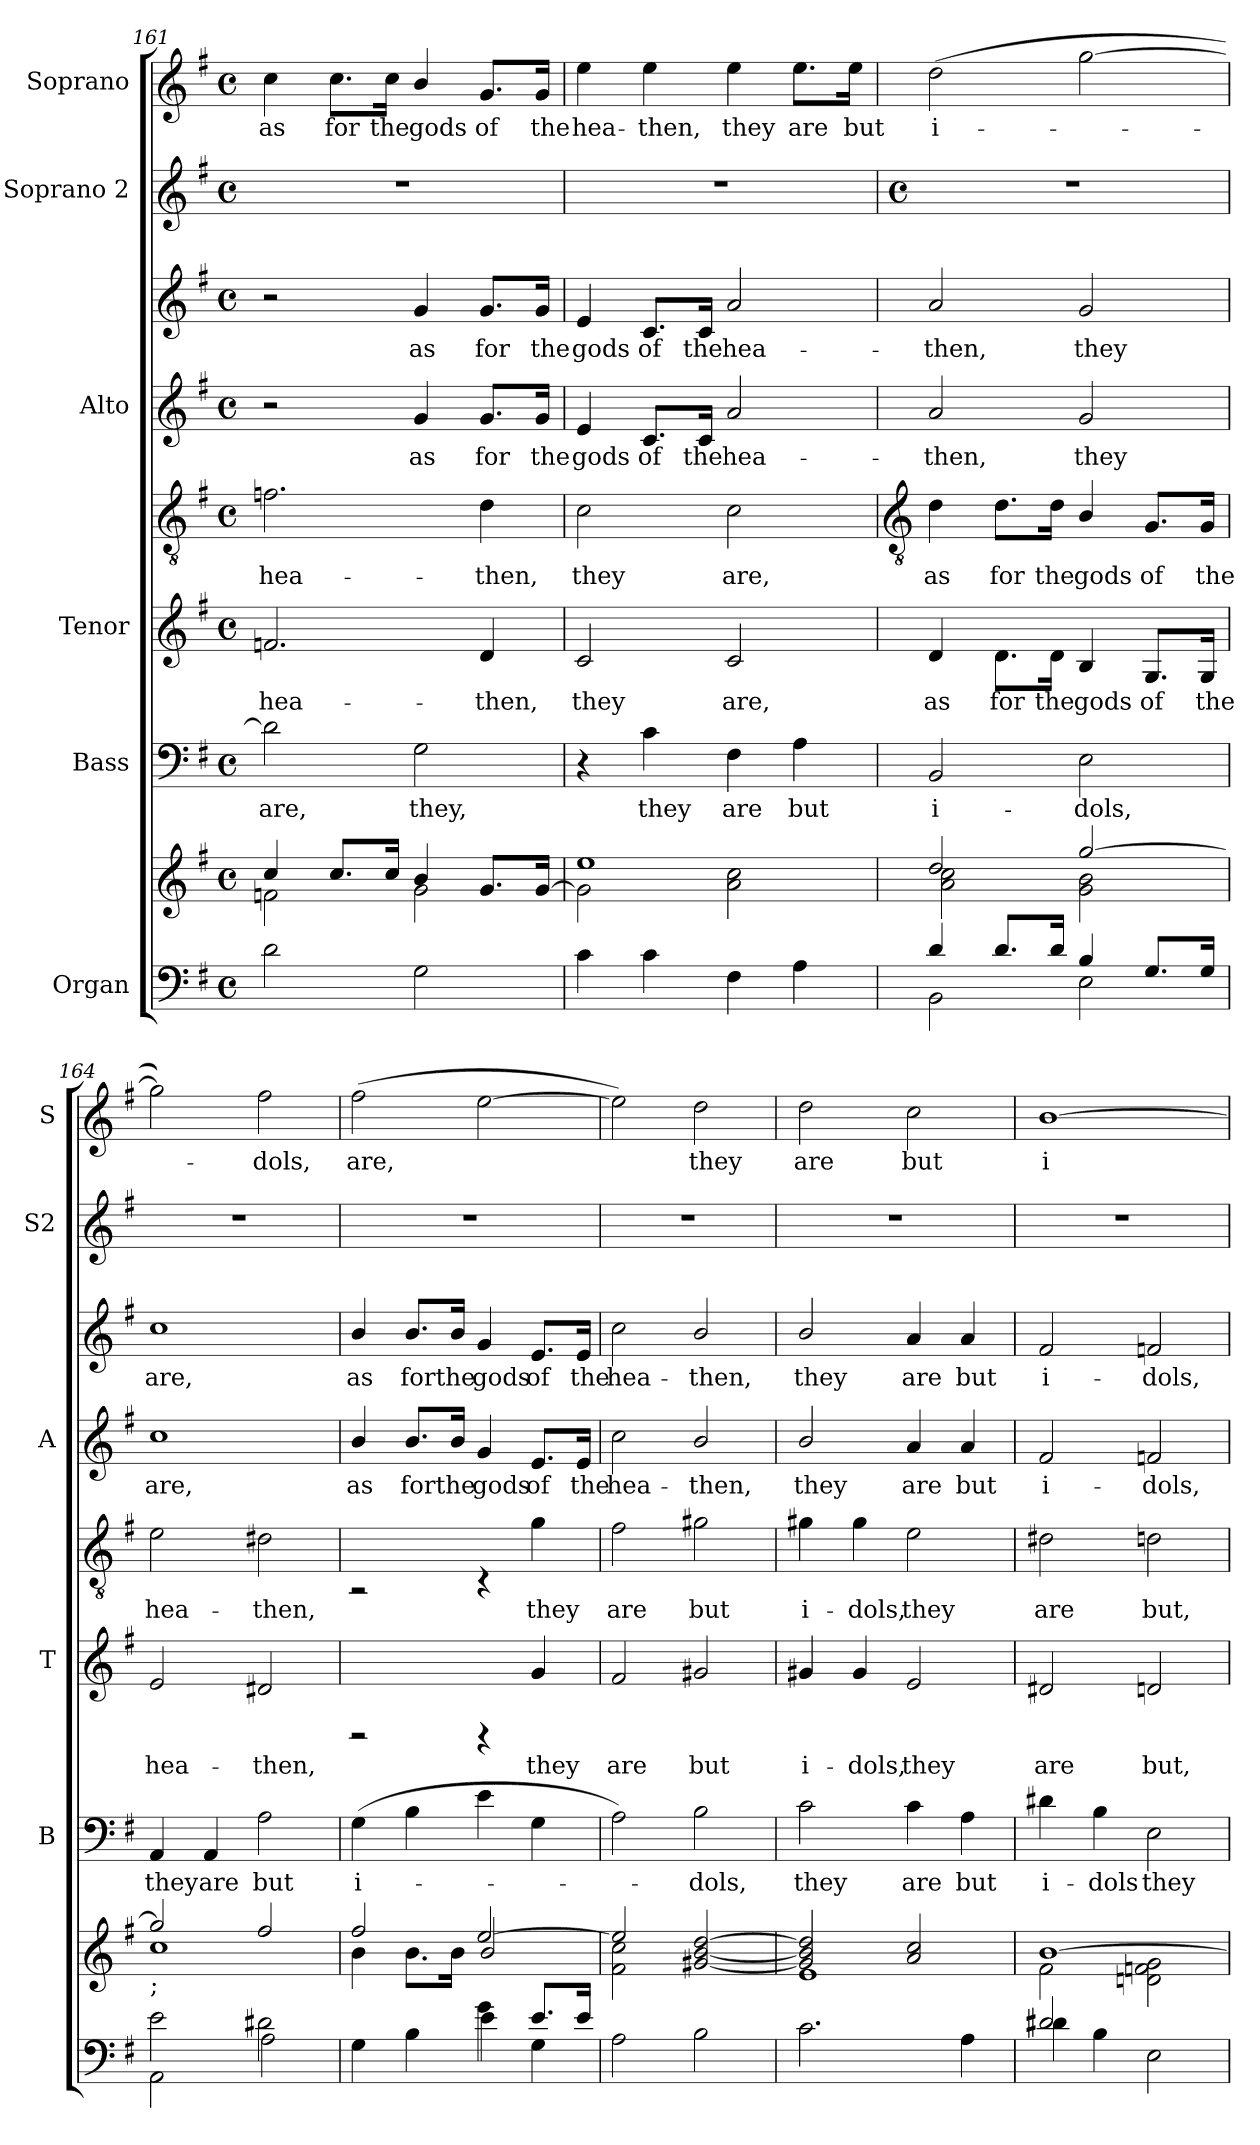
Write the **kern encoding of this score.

**kern	**kern	**kern	**text	**kern	**text	**kern	**text	**kern	**text	**kern	**text	**kern	**kern	**text
*part6	*part6	*part5	*part5	*part4	*part4	*part4	*part4	*part3	*part3	*part3	*part3	*part2	*part1	*part1
*staff9	*staff8	*staff7	*staff7	*staff6	*staff6	*staff5	*staff5	*staff4	*staff4	*staff3	*staff3	*staff2	*staff1	*staff1
*I"Organ	*	*I"Bass	*	*I"Tenor	*	*	*	*I"Alto	*	*	*	*I"Soprano 2	*I"Soprano	*
*	*	*I'B	*	*I'T	*	*	*	*I'A	*	*	*	*I'S2	*I'S	*
*clefF4	*clefG2	*clefF4	*	*	*	*clefGv2	*	*clefG2	*	*clefG2	*	*clefG2	*clefG2	*
*k[f#]	*k[f#]	*k[f#]	*	*k[f#]	*	*k[f#]	*	*k[f#]	*	*k[f#]	*	*k[f#]	*k[f#]	*
*G:	*G:	*G:	*	*G:	*	*G:	*	*G:	*	*G:	*	*G:	*G:	*
*M4/4	*M4/4	*M4/4	*	*M4/4	*	*M4/4	*	*M4/4	*	*M4/4	*	*M4/4	*M4/4	*
*met(c)	*met(c)	*met(c)	*	*met(c)	*	*met(c)	*	*met(c)	*	*met(c)	*	*met(c)	*met(c)	*
=161	=161	=161	=161	=161	=161	=161	=161	=161	=161	=161	=161	=161	=161	=161
*	*^	*	*	*	*	*	*	*	*	*	*	*	*	*
!	!	!	!	!LO:LY:b	!	!LO:LY:b	!	!LO:LY:b	!	!	!	!	!	!	!LO:LY:b
2d\	4cc/	2fn\	2d]	are,	2.fn	hea-	2.fn	hea-	2r	.	2r	.	1r	4cc	as
!	!	!	!	!	!	!	!	!	!	!	!	!	!	!	!LO:LY:b
.	8.cc/L	.	.	.	.	.	.	.	.	.	.	.	.	8.cc\L	for
!	!	!	!	!	!	!	!	!	!	!	!	!	!	!	!LO:LY:b
.	16cc/J	.	.	.	.	.	.	.	.	.	.	.	.	16cc\Jk	the
!	!	!	!	!LO:LY:b	!	!	!	!	!	!LO:LY:b	!	!LO:LY:b	!	!	!LO:LY:b
2G\	4b/	2g\	2G	they,	.	.	.	.	4g	as	4g	as	.	4b/	gods
!	!	!	!	!	!	!LO:LY:b	!	!LO:LY:b	!	!LO:LY:b	!	!LO:LY:b	!	!	!LO:LY:b
.	8.g/L	.	.	.	4d	-then,	4d	-then,	8.g/L	for	8.g/L	for	.	8.g/L	of
!	!	!	!	!	!	!	!	!	!	!LO:LY:b	!	!LO:LY:b	!	!	!LO:LY:b
.	[16g/J	.	.	.	.	.	.	.	16g/Jk	the	16g/Jk	the	.	16g/Jk	the
=162	=162	=162	=162	=162	=162	=162	=162	=162	=162	=162	=162	=162	=162	=162	=162
!	!	!	!	!	!	!LO:LY:b	!	!LO:LY:b	!	!LO:LY:b	!	!LO:LY:b	!	!	!LO:LY:b
4c	2g\]	1ee\	4r	.	2c	they	2c	they	4e	gods	4e	gods	1r	4ee	hea-
!	!	!	!	!LO:LY:b	!	!	!	!	!	!LO:LY:b	!	!LO:LY:b	!	!	!LO:LY:b
4c	.	.	4c	they	.	.	.	.	8.c/L	of	8.c/L	of	.	4ee	-then,
!	!	!	!	!	!	!	!	!	!	!LO:LY:b	!	!LO:LY:b	!	!	!
.	.	.	.	.	.	.	.	.	16c/Jk	the	16c/Jk	the	.	.	.
!	!	!	!	!LO:LY:b	!	!LO:LY:b	!	!LO:LY:b	!	!LO:LY:b	!	!LO:LY:b	!	!	!LO:LY:b
4F#\	2a\ 2cc\	.	4F#	are	2c	are,	2c	are,	2a	hea-	2a	hea-	.	4ee	they
!	!	!	!	!LO:LY:b	!	!	!	!	!	!	!	!	!	!	!LO:LY:b
4A\	.	.	4A	but	.	.	.	.	.	.	.	.	.	8.ee\L	are
!	!	!	!	!	!	!	!	!	!	!	!	!	!	!	!LO:LY:b
.	.	.	.	.	.	.	.	.	.	.	.	.	.	16ee\Jk	but
!!LO:LB:g=z
=163	=163	=163	=163	=163	=163	=163	=163	=163	=163	=163	=163	=163	=163	=163	=163
*	*	*	*	*	*	*	*clefGv2	*	*	*	*	*	*	*	*
*	*	*	*	*	*	*	*	*	*	*	*	*	*M4/4	*	*
*	*	*	*	*	*	*	*	*	*	*	*	*	*met(c)	*	*
*^	*	*	*	*	*	*	*	*	*	*	*	*	*	*	*
!	!	!	!	!	!LO:LY:b	!	!LO:LY:b	!	!LO:LY:b	!	!LO:LY:b	!	!LO:LY:b	!	!	!LO:LY:b
4d/	2BB\	2dd/	2a\ 2cc\	2BB	i-	4d	as	4d	as	2a	-then,	2a	-then,	1r	(>2dd	i-
!	!	!	!	!	!	!	!LO:LY:b	!	!LO:LY:b	!	!	!	!	!	!	!
8.d/L	.	.	.	.	.	8.d\L	for	8.d\L	for	.	.	.	.	.	.	.
!	!	!	!	!	!	!	!LO:LY:b	!	!LO:LY:b	!	!	!	!	!	!	!
16d/J	.	.	.	.	.	16d\Jk	the	16d\Jk	the	.	.	.	.	.	.	.
!	!	!	!	!	!LO:LY:b	!	!LO:LY:b	!	!LO:LY:b	!	!LO:LY:b	!	!LO:LY:b	!	!	!
4B/	2E\	[2gg/	2g\ 2b\	2E	-dols,	4B/	gods	4B/	gods	2g	they	2g	they	.	[2gg	.
!	!	!	!	!	!	!	!LO:LY:b	!	!LO:LY:b	!	!	!	!	!	!	!
8.G/L	.	.	.	.	.	8.G/L	of	8.G/L	of	.	.	.	.	.	.	.
!	!	!	!	!	!	!	!LO:LY:b	!	!LO:LY:b	!	!	!	!	!	!	!
16G/J	.	.	.	.	.	16G/Jk	the	16G/Jk	the	.	.	.	.	.	.	.
=164	=164	=164	=164	=164	=164	=164	=164	=164	=164	=164	=164	=164	=164	=164	=164	=164
!	!	!LO:TX:b:t=;	!	!	!	!	!	!	!	!	!	!	!	!	!	!
!	!	!	!	!	!LO:LY:b	!	!LO:LY:b	!	!LO:LY:b	!	!LO:LY:b	!	!LO:LY:b	!	!	!
2e\	2AA\	2gg/]	1cc\	4AA	they	2e	hea-	2e	hea-	1cc	are,	1cc	are,	1r	2gg])	.
!	!	!	!	!	!LO:LY:b	!	!	!	!	!	!	!	!	!	!	!
.	.	.	.	4AA	are	.	.	.	.	.	.	.	.	.	.	.
!	!	!	!	!	!LO:LY:b	!	!LO:LY:b	!	!LO:LY:b	!	!	!	!	!	!	!LO:LY:b
2d#X\	2A\	2ff#/	.	2A	but	2d#X	-then,	2d#X	-then,	.	.	.	.	.	2ff#	dols,
=165	=165	=165	=165	=165	=165	=165	=165	=165	=165	=165	=165	=165	=165	=165	=165	=165
!	!	!	!	!	!LO:LY:b	!	!	!	!	!	!LO:LY:b	!	!LO:LY:b	!	!	!LO:LY:b
4G\	2ryy	2ff#/	4b\	(>4G	i-	2rBB	.	2rBB	.	4b/	as	4b/	as	1r	(>2ff#	are,
!	!	!	!	!	!	!	!	!	!	!	!LO:LY:b	!	!LO:LY:b	!	!	!
4B\	.	.	8.b\L	4B	.	.	.	.	.	8.b/L	for	8.b/L	for	.	.	.
!	!	!	!	!	!	!	!	!	!	!	!LO:LY:b	!	!LO:LY:b	!	!	!
.	.	.	16b\J	.	.	.	.	.	.	16b/Jk	the	16b/Jk	the	.	.	.
!	!	!	!	!	!	!	!	!	!	!	!LO:LY:b	!	!LO:LY:b	!	!	!
4g\	4e\	[2ee/	2b/	4e	.	4rBB	.	4rBB	.	4g	gods	4g	gods	.	[2ee	.
!	!	!	!	!	!	!	!LO:LY:b	!	!LO:LY:b	!	!LO:LY:b	!	!LO:LY:b	!	!	!
8.e/L	4G\	.	.	4G	.	4g	they	4g	they	8.e/L	of	8.e/L	of	.	.	.
!	!	!	!	!	!	!	!	!	!	!	!LO:LY:b	!	!LO:LY:b	!	!	!
16e/J	.	.	.	.	.	.	.	.	.	16e/Jk	the	16e/Jk	the	.	.	.
=166	=166	=166	=166	=166	=166	=166	=166	=166	=166	=166	=166	=166	=166	=166	=166	=166
!	!	!	!	!	!	!	!LO:LY:b	!	!LO:LY:b	!	!LO:LY:b	!	!LO:LY:b	!	!	!
2A\	2ryy	2ee/]	2f#\ 2cc\	2A)	.	2f#	are	2f#	are	2cc	hea-	2cc	hea-	1r	2ee])	.
!	!	!	!	!	!LO:LY:b	!	!LO:LY:b	!	!LO:LY:b	!	!LO:LY:b	!	!LO:LY:b	!	!	!LO:LY:b
2B\	2ryy	[2g#X/ [2b/ [2dd/	2ryy	2B	dols,	2g#X	but	2g#X	but	2b/	-then,	2b/	-then,	.	2dd	they
=167	=167	=167	=167	=167	=167	=167	=167	=167	=167	=167	=167	=167	=167	=167	=167	=167
!	!	!	!	!	!LO:LY:b	!	!LO:LY:b	!	!LO:LY:b	!	!LO:LY:b	!	!LO:LY:b	!	!	!LO:LY:b
2.c\	2ryy	2g#/] 2b/] 2dd/]	1e\	2c	they	4g#X	i-	4g#X	i-	2b/	they	2b/	they	1r	2dd	are
!	!	!	!	!	!	!	!LO:LY:b	!	!LO:LY:b	!	!	!	!	!	!	!
.	.	.	.	.	.	4g#	-dols,	4g#	-dols,	.	.	.	.	.	.	.
!	!	!	!	!	!LO:LY:b	!	!LO:LY:b	!	!LO:LY:b	!	!LO:LY:b	!	!LO:LY:b	!	!	!LO:LY:b
.	2ryy	2a/ 2cc/	.	4c	are	2e	they	2e	they	4a	are	4a	are	.	2cc	but
!	!	!	!	!	!LO:LY:b	!	!	!	!	!	!LO:LY:b	!	!LO:LY:b	!	!	!
4A\	.	.	.	4A	but	.	.	.	.	4a	but	4a	but	.	.	.
=168	=168	=168	=168	=168	=168	=168	=168	=168	=168	=168	=168	=168	=168	=168	=168	=168
!	!	!	!	!	!LO:LY:b	!	!LO:LY:b	!	!LO:LY:b	!	!LO:LY:b	!	!LO:LY:b	!	!	!LO:LY:b
2d#X/	4d#\	[1b/	2f#\	4d#X	i-	2d#X	are	2d#X	are	2f#	i-	2f#	i-	1r	[1b	i-
!	!	!	!	!	!LO:LY:b	!	!	!	!	!	!	!	!	!	!	!
.	4B\	.	.	4B	-dols	.	.	.	.	.	.	.	.	.	.	.
!	!	!	!	!	!LO:LY:b	!	!LO:LY:b	!	!LO:LY:b	!	!LO:LY:b	!	!LO:LY:b	!	!	!
2ryy	2E\	.	2dn\ 2fn\ 2g\	2E	they	2dn	but,	2dn	but,	2fn	-dols,	2fn	-dols,	.	.	.
*v	*v	*	*	*	*	*	*	*	*	*	*	*	*	*	*	*
*	*v	*v	*	*	*	*	*	*	*	*	*	*	*	*	*
=	=	=	=	=	=	=	=	=	=	=	=	=	=	=
*-	*-	*-	*-	*-	*-	*-	*-	*-	*-	*-	*-	*-	*-	*-
